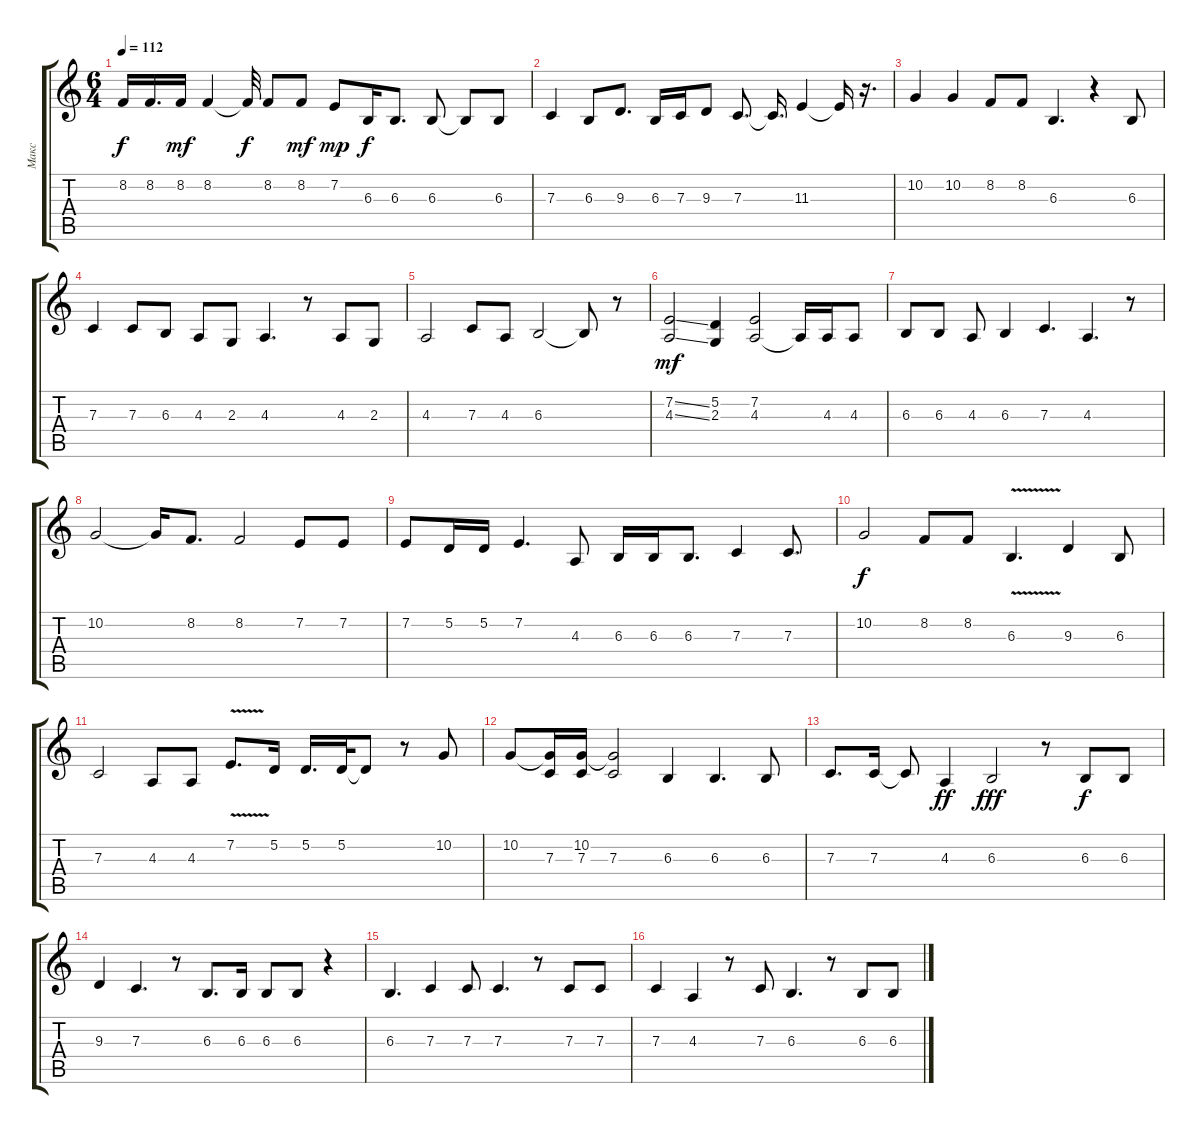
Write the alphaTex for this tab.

\track ("Макс" "Макс") {instrument clarinet}
\staff {score tabs}
\tuning (D4 A3 F3 C3 G2 D2) {hide}
\ts (6 4)
\tempo 112
\clef g2
\ks c
8.2.16{dy f} 8.2.16{d} 8.2.16{dy mf} 8.2.4 8.2{t}.32{dy f} 8.2.8 8.2.8{dy mf} 7.2.8{dy mp} 6.3.16{dy f} 6.3.8{d} 6.3.8 6.3{t}.8 6.3.8 |
7.3.4 6.3.8 9.3.8{d} 6.3.16 7.3.16 9.3.8 7.3.8{d} 7.3{t}.16{d} 11.3.4 11.3{t}.16 r.16{d} |
10.2.4 10.2.4 8.2.8 8.2.8 6.3.4{d} r.4 6.3.8 |
7.3.4 7.3.8 6.3.8 4.3.8 2.3.8 4.3.4{d} r.8 4.3.8 2.3.8 |
4.3.2 7.3.8 4.3.8 6.3.2 6.3{t}.8 r.8 |
(7.2{ss} 4.3{ss}).2{dy mf} (5.2 2.3).4 (7.2 4.3).2 4.3{t}.16 4.3.16 4.3.8 |
6.3.8 6.3.8 4.3.8 6.3.4 7.3.4{d} 4.3.4{d} r.8 |
10.2.2 10.2{t}.16 8.2.8{d} 8.2.2 7.2.8 7.2.8 |
7.2.8 5.2.16 5.2.16 7.2.4{d} 4.3.8 6.3.16 6.3.16 6.3.8{d} 7.3.4 7.3.8{d} |
10.2.2{dy f} 8.2.8 8.2.8 6.3{v}.4{d} 9.3.4 6.3.8 |
7.3.2 4.3.8 4.3.8 7.2{v}.8{d} 5.2.16 5.2.16{d} 5.2.32 5.2{t}.8 r.8 10.2.8 |
10.2.8 (10.2{t} 7.3).16 (10.2 7.3).16 (10.2{t} 7.3).2 6.3.4 6.3.4{d} 6.3.8 |
7.3.8{d} 7.3.16 7.3{t}.8 4.3.4{dy ff} 6.3.2{dy fff} r.8 6.3.8{dy f} 6.3.8 |
9.3.4 7.3.4{d} r.8 6.3.8{d} 6.3.16 6.3.8 6.3.8 r.4 |
6.3.4{d} 7.3.4 7.3.8 7.3.4{d} r.8 7.3.8 7.3.8 |
7.3.4 4.3.4 r.8 7.3.8 6.3.4{d} r.8 6.3.8 6.3.8
